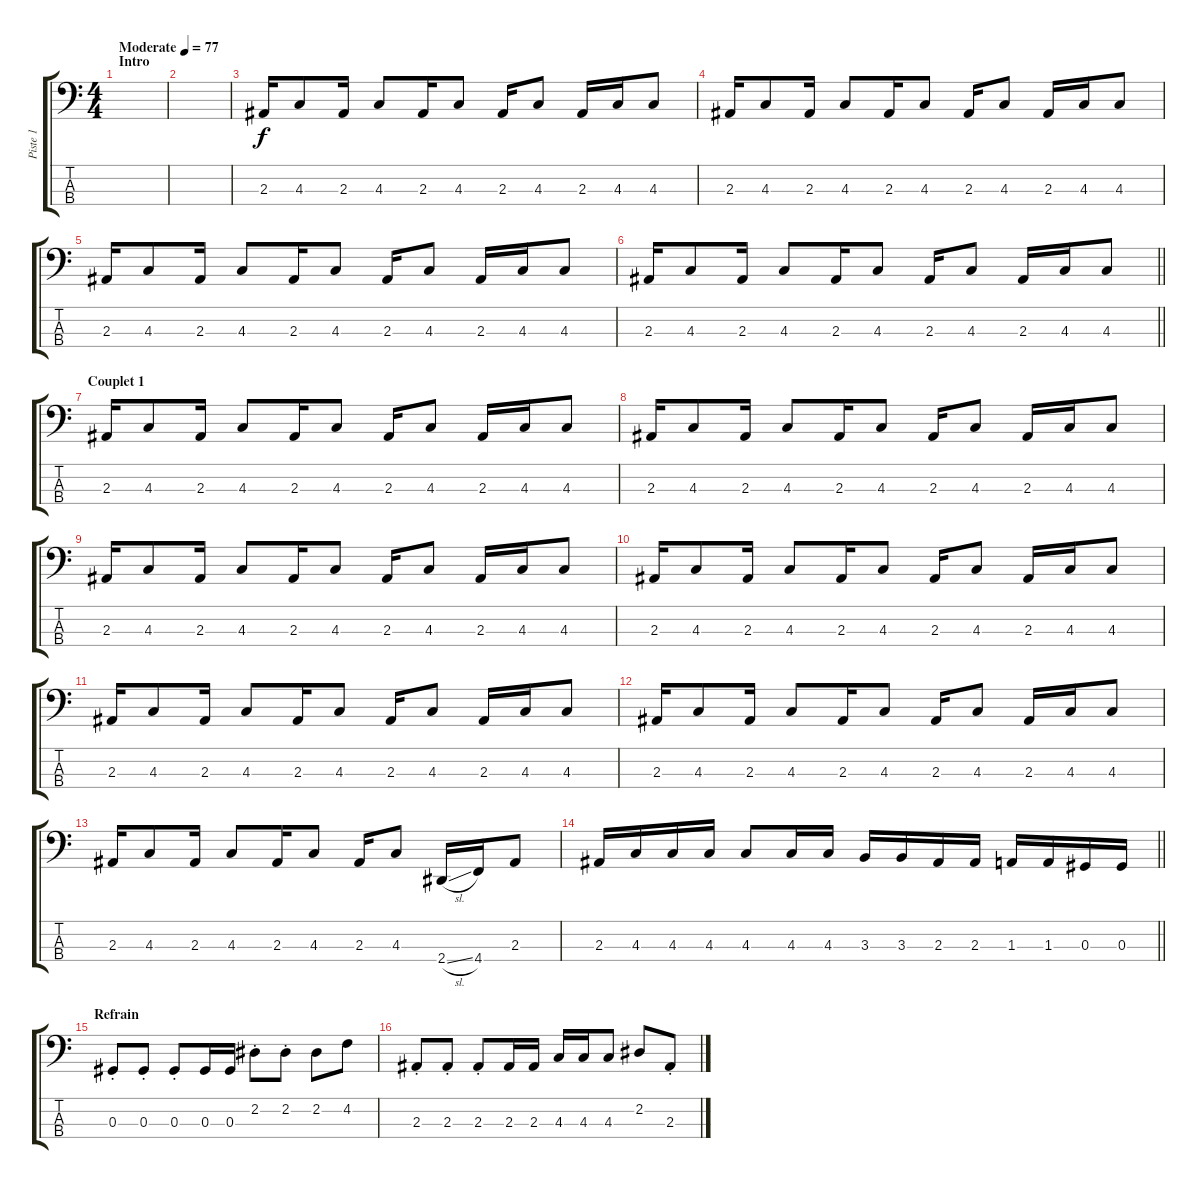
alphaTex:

\track ("Piste 1" "Piste 1") {instrument electricbassfinger}
\staff {score tabs}
\tuning (Gb2 Db2 Ab1 Db1) {hide}
\ts (4 4)
\section ("" "Intro")
\tempo (77 "Moderate")
\clef f4
\ks c
|
|
2.3.16 4.3.8 2.3.16 4.3.8 2.3.16 4.3.8 2.3.16 4.3.8 2.3.16 4.3.16 4.3.8 |
2.3.16 4.3.8 2.3.16 4.3.8 2.3.16 4.3.8 2.3.16 4.3.8 2.3.16 4.3.16 4.3.8 |
2.3.16 4.3.8 2.3.16 4.3.8 2.3.16 4.3.8 2.3.16 4.3.8 2.3.16 4.3.16 4.3.8 |
\barLineRight lightlight
2.3.16 4.3.8 2.3.16 4.3.8 2.3.16 4.3.8 2.3.16 4.3.8 2.3.16 4.3.16 4.3.8 |
\section ("" "Couplet 1")
2.3.16 4.3.8 2.3.16 4.3.8 2.3.16 4.3.8 2.3.16 4.3.8 2.3.16 4.3.16 4.3.8 |
2.3.16 4.3.8 2.3.16 4.3.8 2.3.16 4.3.8 2.3.16 4.3.8 2.3.16 4.3.16 4.3.8 |
2.3.16 4.3.8 2.3.16 4.3.8 2.3.16 4.3.8 2.3.16 4.3.8 2.3.16 4.3.16 4.3.8 |
2.3.16 4.3.8 2.3.16 4.3.8 2.3.16 4.3.8 2.3.16 4.3.8 2.3.16 4.3.16 4.3.8 |
2.3.16 4.3.8 2.3.16 4.3.8 2.3.16 4.3.8 2.3.16 4.3.8 2.3.16 4.3.16 4.3.8 |
2.3.16 4.3.8 2.3.16 4.3.8 2.3.16 4.3.8 2.3.16 4.3.8 2.3.16 4.3.16 4.3.8 |
2.3.16 4.3.8 2.3.16 4.3.8 2.3.16 4.3.8 2.3.16 4.3.8 2.4{sl}.16 4.4.16 2.3.8 |
\barLineRight lightlight
2.3.16 4.3.16 4.3.16 4.3.16 4.3.8 4.3.16 4.3.16 3.3.16 3.3.16 2.3.16 2.3.16 1.3.16 1.3.16 0.3.16 0.3.16 |
\section ("" "Refrain")
0.3{st}.8 0.3{st}.8 0.3{st}.8 0.3.16 0.3.16 2.2{st}.8 2.2{st}.8 2.2.8 4.2.8 |
2.3{st}.8 2.3{st}.8 2.3{st}.8 2.3.16 2.3.16 4.3.16 4.3.16 4.3.8 2.2.8 2.3{st}.8
